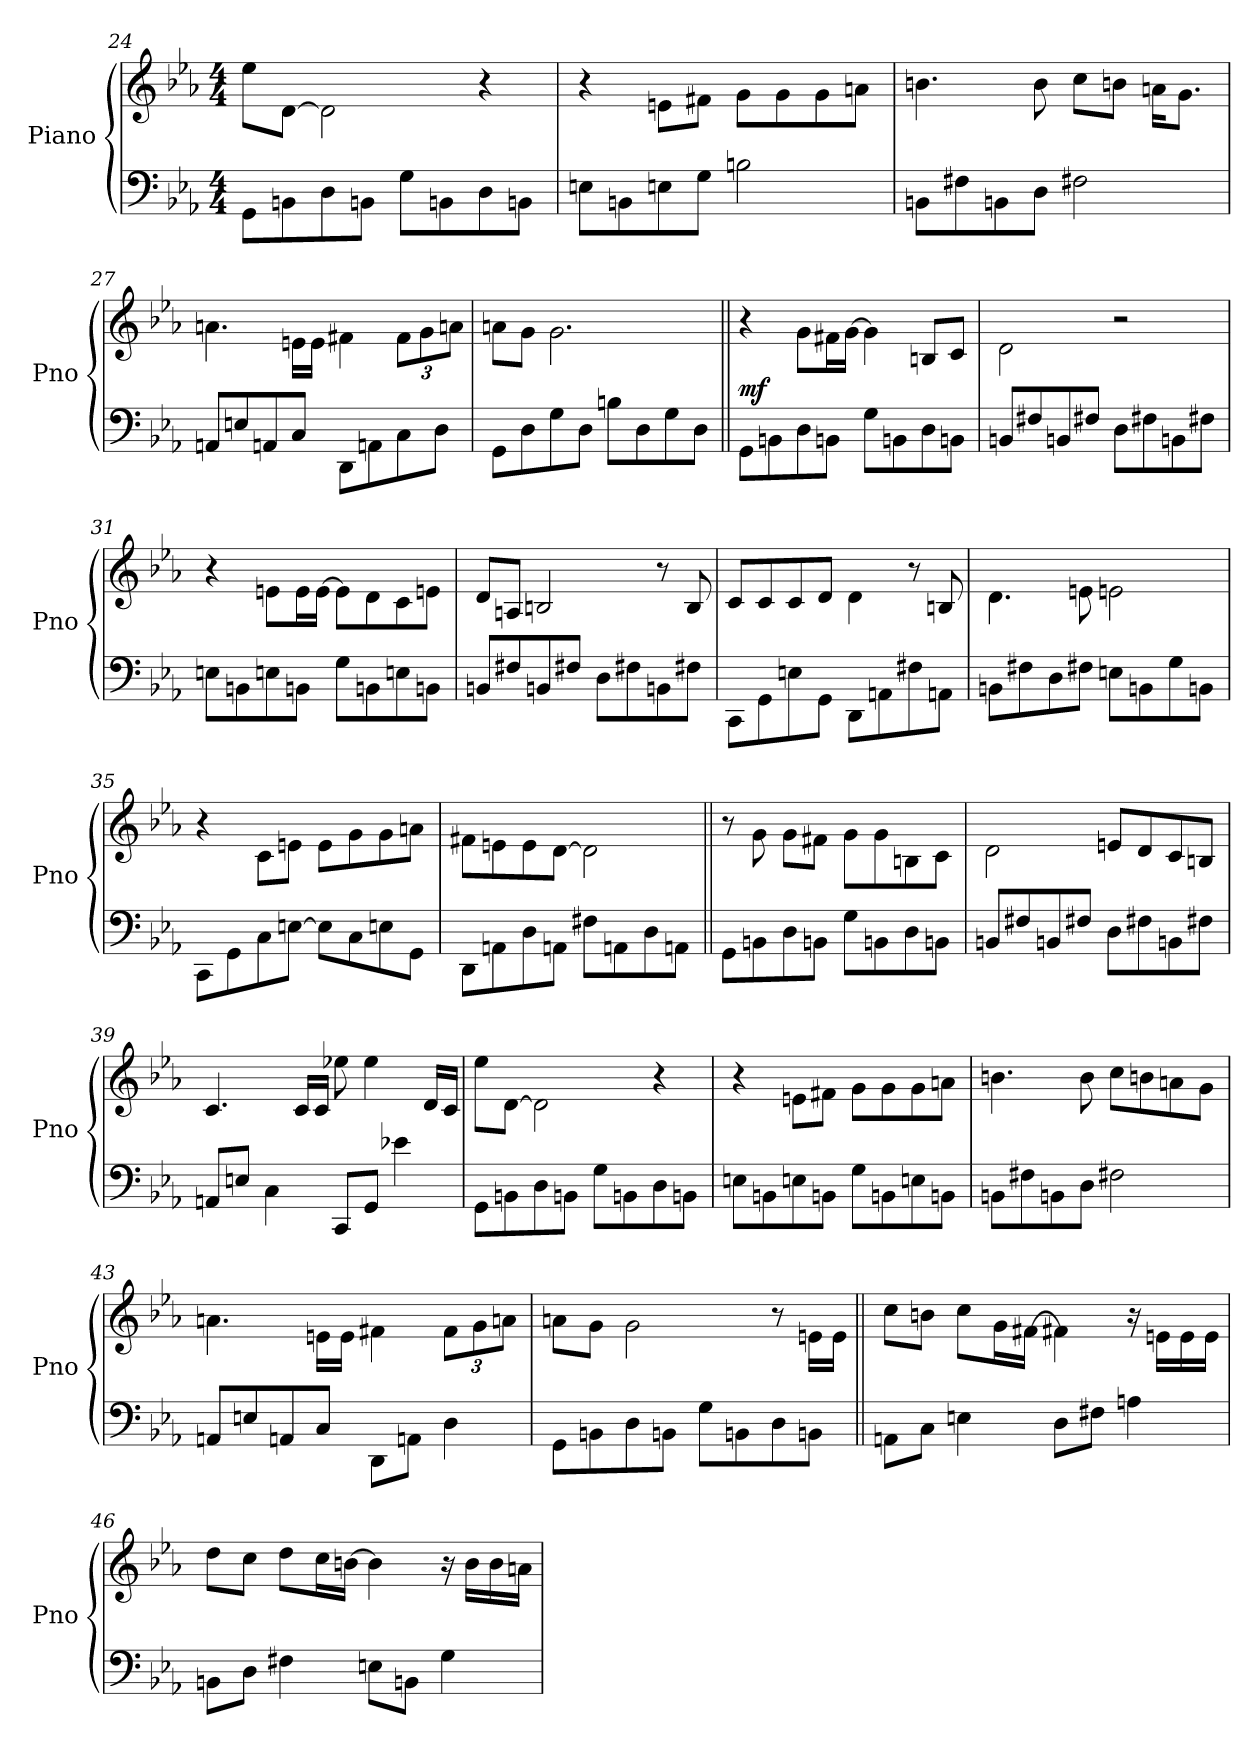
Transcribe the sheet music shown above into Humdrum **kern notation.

**kern	**dynam	**kern
*part2	*part2	*part1
*staff2	*staff2	*staff1
*I"Piano	*	*I"Piano
*I'Pno	*	*I'Pno
!!LO:LB:g=z
*clefF4	*	*clefG2
*k[b-e-a-]	*	*k[b-e-a-]
*M4/4	*	*M4/4
=24	=24	=24
8GG\L	.	8ee-\L
8BBn\	.	[8d\J
8D\	.	2d\]
8BBn\J	.	.
8G\L	.	.
8BBn\	.	.
8D\	.	4r
8BBn\J	.	.
=25	=25	=25
8En\L	.	4r
8BBn\	.	.
8En\	.	8en\L
8G\J	.	8f#X\J
2Bn\	.	8g\L
.	.	8g\
.	.	8g\
.	.	8an\J
=26	=26	=26
8BBn\L	.	4.bn\
8F#X\	.	.
8BBn\	.	.
8D\J	.	8b\
2F#X\	.	8cc\L
.	.	8bn\J
.	.	16an\KL
.	.	8.g\J
=27	=27	=27
8AAn/L	.	4.an\
8En/	.	.
8AAn/	.	.
8C/J	.	16en\LL
.	.	16e\JJ
8DD\L	.	4f#X\
8AAn\	.	.
8C\	.	12f#\L
.	.	12g\
8D\J	.	.
.	.	12an\J
!!LO:LB:g=z
=28	=28	=28
8GG\L	.	8an\L
8D\	.	8g\J
8G\	.	2.g\
8D\J	.	.
8Bn\L	.	.
8D\	.	.
8G\	.	.
8D\J	.	.
=29||	=29||	=29||
!	!LO:DY:a	!
8GG\L	mf	4r
8BBn\	.	.
8D\	.	8g\L
8BBn\J	.	16f#X\L
.	.	[16g\JJ
8G\L	.	4g\]
8BBn\	.	.
8D\	.	8Bn/L
8BBn\J	.	8c/J
=30	=30	=30
8BBn/L	.	2d\
8F#X/	.	.
8BBn/	.	.
8F#X/J	.	.
8D\L	.	2r
8F#X\	.	.
8BBn\	.	.
8F#X\J	.	.
=31	=31	=31
8En\L	.	4r
8BBn\	.	.
8En\	.	8en\L
8BBn\J	.	16e\L
.	.	[16e\JJ
8G\L	.	8e\L]
8BBn\	.	8d\
8En\	.	8c\
8BBn\J	.	8en\J
!!LO:LB:g=z
=32	=32	=32
8BBn/L	.	8d/L
8F#X/	.	8An/J
8BBn/	.	2Bn/
8F#X/J	.	.
8D\L	.	.
8F#X\	.	.
8BBn\	.	8r
8F#X\J	.	8B/
=33	=33	=33
8CC\L	.	8c/L
8GG\	.	8c/
8En\	.	8c/
8GG\J	.	8d/J
8DD\L	.	4d\
8AAn\	.	.
8F#X\	.	8r
8AAn\J	.	8Bn/
=34	=34	=34
8BBn\L	.	4.d\
8F#X\	.	.
8D\	.	.
8F#X\J	.	8en\
8En\L	.	2en\
8BBn\	.	.
8G\	.	.
8BBn\J	.	.
=35	=35	=35
8CC\L	.	4r
8GG\	.	.
8C\	.	8c\L
[8En\J	.	8en\J
8E\L]	.	8e\L
8C\	.	8g\
8En\	.	8g\
8GG\J	.	8an\J
!!LO:LB:g=z
=36	=36	=36
8DD\L	.	8f#X\L
8AAn\	.	8en\
8D\	.	8e\
8AAn\J	.	[8d\J
8F#X\L	.	2d\]
8AAn\	.	.
8D\	.	.
8AAn\J	.	.
=37||	=37||	=37||
8GG\L	.	8r
8BBn\	.	8g\
8D\	.	8g\L
8BBn\J	.	8f#X\J
8G\L	.	8g\L
8BBn\	.	8g\
8D\	.	8Bn\
8BBn\J	.	8c\J
=38	=38	=38
8BBn/L	.	2d\
8F#X/	.	.
8BBn/	.	.
8F#X/J	.	.
8D\L	.	8en/L
8F#X\	.	8d/
8BBn\	.	8c/
8F#X\J	.	8Bn/J
!!LO:PB:g=z
=39	=39	=39
8AAn/L	.	4.c/
8En/J	.	.
4C\	.	.
.	.	16c/LL
.	.	16c/JJ
8CC/L	.	8ee-X\
8GG/J	.	4ee-\
4e-X\	.	.
.	.	16d/LL
.	.	16c/JJ
=40	=40	=40
8GG\L	.	8ee-\L
8BBn\	.	[8d\J
8D\	.	2d\]
8BBn\J	.	.
8G\L	.	.
8BBn\	.	.
8D\	.	4r
8BBn\J	.	.
=41	=41	=41
8En\L	.	4r
8BBn\	.	.
8En\	.	8en\L
8BBn\J	.	8f#X\J
8G\L	.	8g\L
8BBn\	.	8g\
8En\	.	8g\
8BBn\J	.	8an\J
!!LO:LB:g=z
=42	=42	=42
8BBn\L	.	4.bn\
8F#X\	.	.
8BBn\	.	.
8D\J	.	8b\
2F#X\	.	8cc\L
.	.	8bn\
.	.	8an\
.	.	8g\J
=43	=43	=43
8AAn/L	.	4.an\
8En/	.	.
8AAn/	.	.
8C/J	.	16en\LL
.	.	16e\JJ
8DD\L	.	4f#X\
8AAn\J	.	.
4D\	.	12f#\L
.	.	12g\
.	.	12an\J
=44	=44	=44
8GG\L	.	8an\L
8BBn\	.	8g\J
8D\	.	2g\
8BBn\J	.	.
8G\L	.	.
8BBn\	.	.
8D\	.	8r
8BBn\J	.	16en\LL
.	.	16e\JJ
!!LO:LB:g=z
=45||	=45||	=45||
8AAn\L	.	8cc\L
8C\J	.	8bn\J
4En\	.	8cc\L
.	.	16g\L
.	.	[16f#X\JJ
8D\L	.	4f#X\]
8F#X\J	.	.
4An\	.	16r
.	.	16en\LL
.	.	16e\
.	.	16e\JJ
=46	=46	=46
8BBn\L	.	8dd\L
8D\J	.	8cc\J
4F#X\	.	8dd\L
.	.	16cc\L
.	.	[16bn\JJ
8En\L	.	4bn\]
8BBn\J	.	.
4G\	.	16r
.	.	16b\LL
.	.	16b\
.	.	16an\JJ
=	=	=
*-	*-	*-
